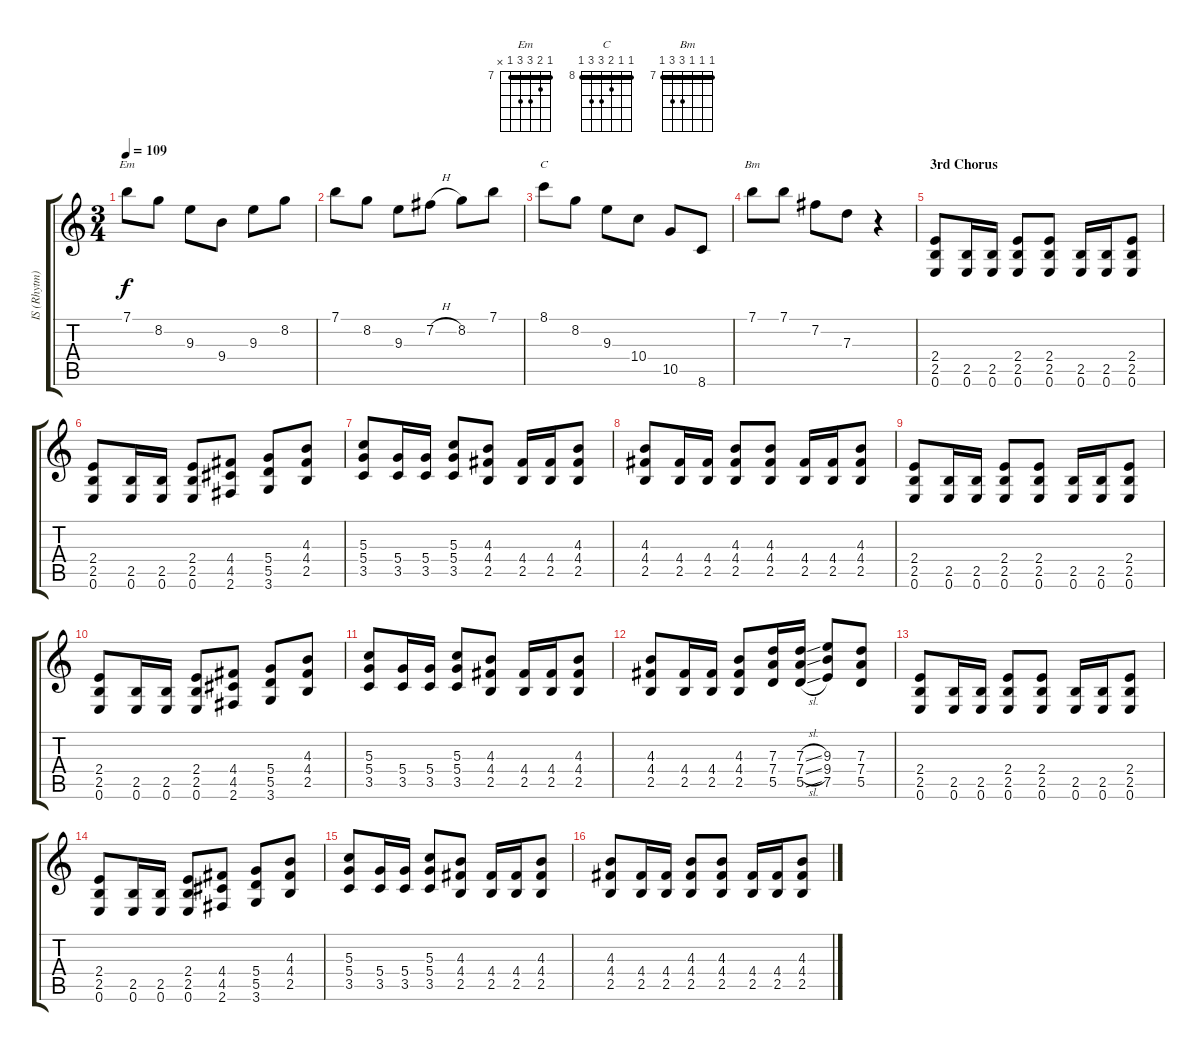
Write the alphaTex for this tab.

\track ("IS (Rhytm)" "IS (Rhytm)") {instrument acousticguitarsteel}
\staff {score tabs}
\tuning (E4 B3 G3 D3 A2 E2) {hide}
\chord ("Em" 7 8 9 9 7 x) {firstfret 7 barre 7}
\chord ("C" 8 8 9 10 10 8) {firstfret 8 barre 8}
\chord ("Bm" 7 7 7 9 9 7) {firstfret 7 barre 7}
\ts (3 4)
\tempo 109
\clef g2
\ks c
7.1.8{ch "Em" dy f} 8.2.8 9.3.8 9.4.8 9.3.8 8.2.8 |
7.1.8 8.2.8 9.3.8 7.2{h}.8 8.2.8 7.1.8 |
8.1.8{ch "C"} 8.2.8 9.3.8 10.4.8 10.5.8 8.6.8 |
7.1.8{ch "Bm"} 7.1.8 7.2.8 7.3.8 r.4 |
\section ("" "3rd Chorus")
(2.4 2.5 0.6).8 (2.5 0.6).16 (2.5 0.6).16 (2.4 2.5 0.6).8 (2.4 2.5 0.6).8 (2.5 0.6).16 (2.5 0.6).16 (2.4 2.5 0.6).8 |
(2.4 2.5 0.6).8 (2.5 0.6).16 (2.5 0.6).16 (2.4 2.5 0.6).8 (4.4 4.5 2.6).8 (5.4 5.5 3.6).8 (4.3 4.4 2.5).8 |
(5.3 5.4 3.5).8 (5.4 3.5).16 (5.4 3.5).16 (5.3 5.4 3.5).8 (4.3 4.4 2.5).8 (4.4 2.5).16 (4.4 2.5).16 (4.3 4.4 2.5).8 |
(4.3 4.4 2.5).8 (4.4 2.5).16 (4.4 2.5).16 (4.3 4.4 2.5).8 (4.3 4.4 2.5).8 (4.4 2.5).16 (4.4 2.5).16 (4.3 4.4 2.5).8 |
(2.4 2.5 0.6).8 (2.5 0.6).16 (2.5 0.6).16 (2.4 2.5 0.6).8 (2.4 2.5 0.6).8 (2.5 0.6).16 (2.5 0.6).16 (2.4 2.5 0.6).8 |
(2.4 2.5 0.6).8 (2.5 0.6).16 (2.5 0.6).16 (2.4 2.5 0.6).8 (4.4 4.5 2.6).8 (5.4 5.5 3.6).8 (4.3 4.4 2.5).8 |
(5.3 5.4 3.5).8 (5.4 3.5).16 (5.4 3.5).16 (5.3 5.4 3.5).8 (4.3 4.4 2.5).8 (4.4 2.5).16 (4.4 2.5).16 (4.3 4.4 2.5).8 |
(4.3 4.4 2.5).8 (4.4 2.5).16 (4.4 2.5).16 (4.3 4.4 2.5).8 (7.3 7.4 5.5).16 (7.3{sl} 7.4{sl} 5.5{sl}).16 (9.3 9.4 7.5).8 (7.3 7.4 5.5).8 |
(2.4 2.5 0.6).8 (2.5 0.6).16 (2.5 0.6).16 (2.4 2.5 0.6).8 (2.4 2.5 0.6).8 (2.5 0.6).16 (2.5 0.6).16 (2.4 2.5 0.6).8 |
(2.4 2.5 0.6).8 (2.5 0.6).16 (2.5 0.6).16 (2.4 2.5 0.6).8 (4.4 4.5 2.6).8 (5.4 5.5 3.6).8 (4.3 4.4 2.5).8 |
(5.3 5.4 3.5).8 (5.4 3.5).16 (5.4 3.5).16 (5.3 5.4 3.5).8 (4.3 4.4 2.5).8 (4.4 2.5).16 (4.4 2.5).16 (4.3 4.4 2.5).8 |
(4.3 4.4 2.5).8 (4.4 2.5).16 (4.4 2.5).16 (4.3 4.4 2.5).8 (4.3 4.4 2.5).8 (4.4 2.5).16 (4.4 2.5).16 (4.3 4.4 2.5).8
